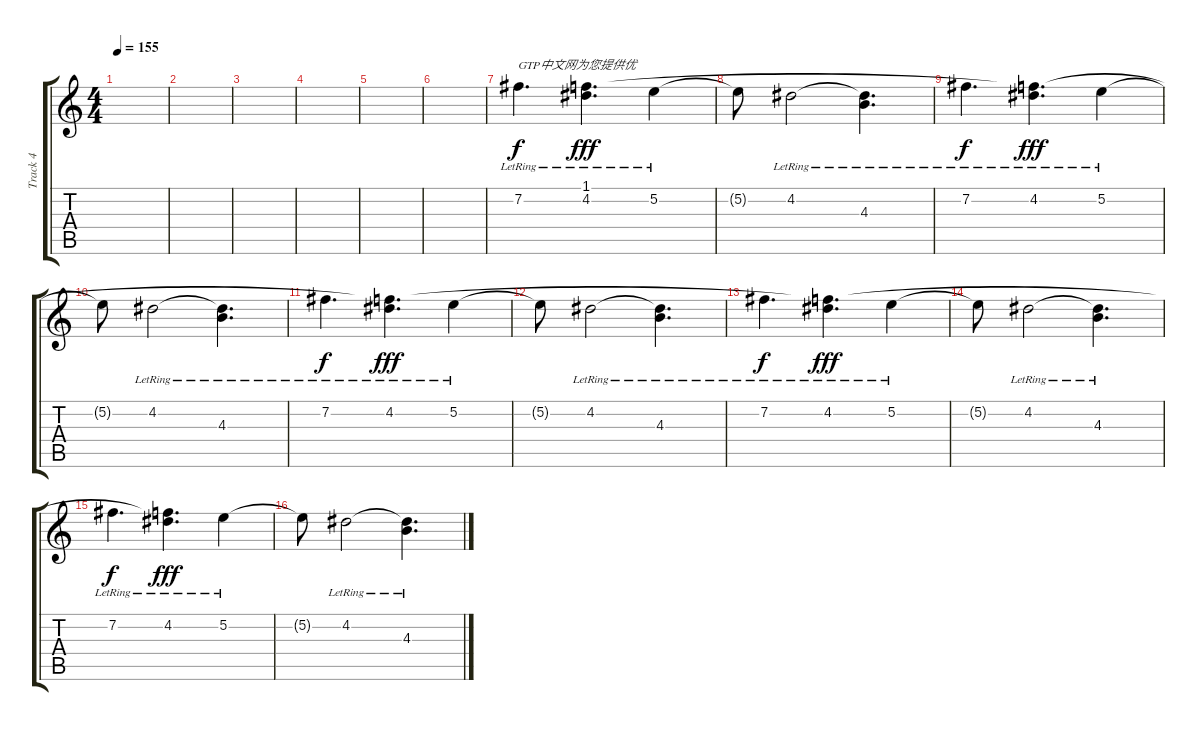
\track ("Track 4" "Track 4") {instrument overdrivenguitar}
\staff {score tabs}
\tuning (E4 B3 G3 D3 A2 E2) {hide}
\ts (4 4)
\tempo 155
\clef g2
\ks c
|
|
|
|
|
|
7.2{lr}.4{d txt "GTP中文网为您提供优"} (1.1 4.2{lr}).4{d dy fff} 5.2{lr}.4 |
5.2{t}.8 4.2{lr}.2 (4.2{t} 4.3{lr}).4{d} |
7.2{lr}.4{d dy f} (1.1{t} 4.2{lr}).4{d dy fff} 5.2{lr}.4 |
5.2{t}.8 4.2{lr}.2 (4.2{t} 4.3{lr}).4{d} |
7.2{lr}.4{d dy f} (1.1{t} 4.2{lr}).4{d dy fff} 5.2{lr}.4 |
5.2{t}.8 4.2{lr}.2 (4.2{t} 4.3{lr}).4{d} |
7.2{lr}.4{d dy f} (1.1{t} 4.2{lr}).4{d dy fff} 5.2{lr}.4 |
5.2{t}.8 4.2{lr}.2 (4.2{t} 4.3{lr}).4{d} |
7.2{lr}.4{d dy f} (1.1{t} 4.2{lr}).4{d dy fff} 5.2{lr}.4 |
5.2{t}.8 4.2{lr}.2 (4.2{t} 4.3{lr}).4{d}
